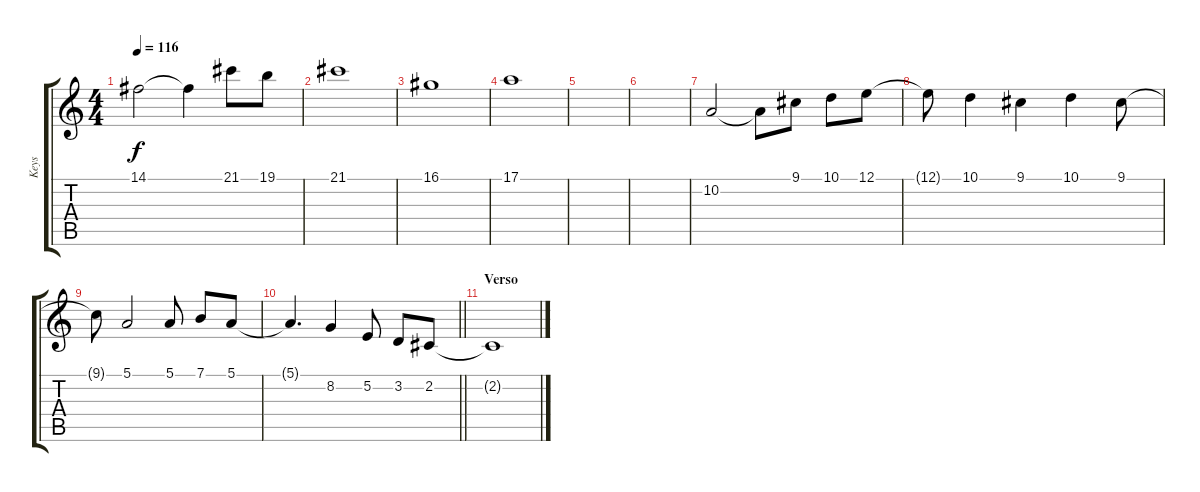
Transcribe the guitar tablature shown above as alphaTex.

\track ("Keys" "Keys") {instrument violin}
\staff {score tabs}
\tuning (E4 B3 G3 D3 A2 E2) {hide}
\ts (4 4)
\tempo 116
\clef g2
\ks c
14.1{t}.2{dy f} 14.1{t}.4 21.1.8 19.1.8 |
21.1.1 |
16.1.1 |
17.1.1 |
|
|
10.2.2 10.2{t}.8 9.1.8 10.1.8 12.1.8 |
12.1{t}.8 10.1.4 9.1.4 10.1.4 9.1.8 |
9.1{t}.8 5.1.2 5.1.8 7.1.8 5.1.8 |
\barLineRight lightlight
5.1{t}.4{d} 8.2.4 5.2.8 3.2.8 2.2.8 |
\section ("" "Verso")
2.2{t}.1
